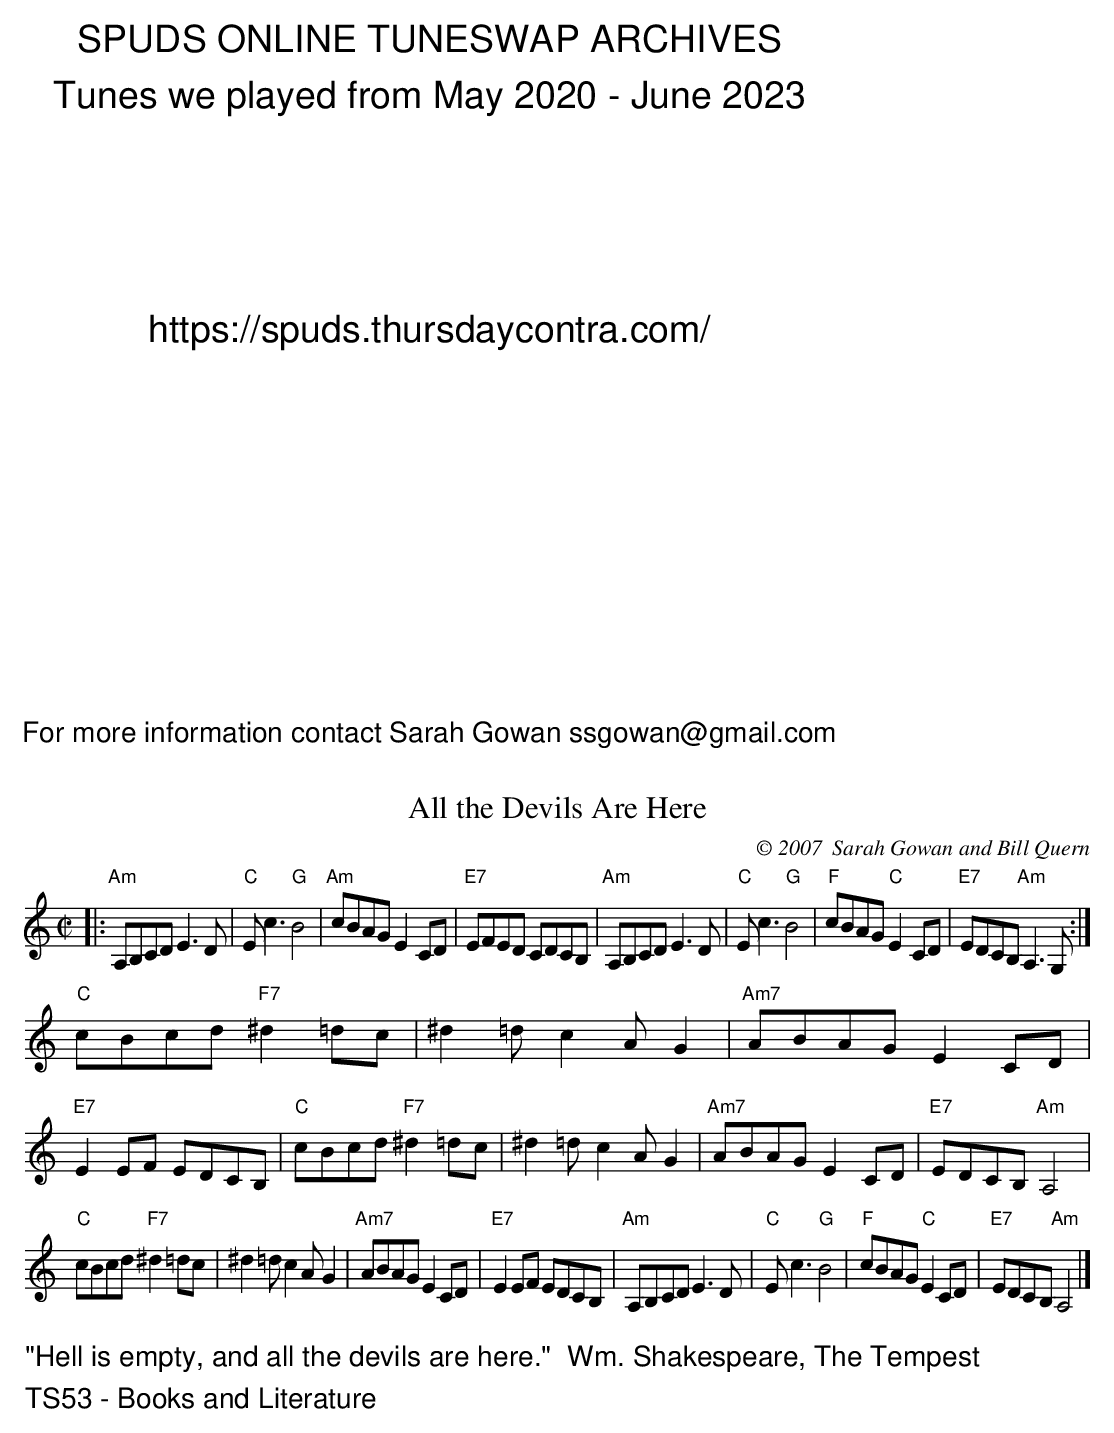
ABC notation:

X:1
T:All the Devils Are Here
C:© 2007  Sarah Gowan and Bill Quern
M:C|
K:Am
|:"Am"A,B,CD E3D|"C"E2<c2"G"B4|"Am"cBAG E2CD|"E7"EFED CDCB,|\
"Am"A,B,CD E3D|"C"E2<c2"G"B4|"F"cBAG "C"E2CD|"E7"EDCB, "Am"A,2>G,2:|
"C"cBcd "F7"^d2 =dc|^d2 =d c2 A G2|"Am7"ABAG E2CD|"E7"E2EF EDCB,|\
"C"cBcd "F7"^d2 =dc|^d2 =d c2 A G2|"Am7"ABAG E2CD|"E7"EDCB, "Am"A,4|
"C"cBcd "F7"^d2 =dc|^d2 =d c2 A G2|"Am7"ABAG E2CD|"E7"E2EF EDCB,|\
"Am"A,B,CD E3D|"C"E2<c2"G"B4|"F"cBAG "C"E2CD|"E7"EDCB, "Am"A,4|]
